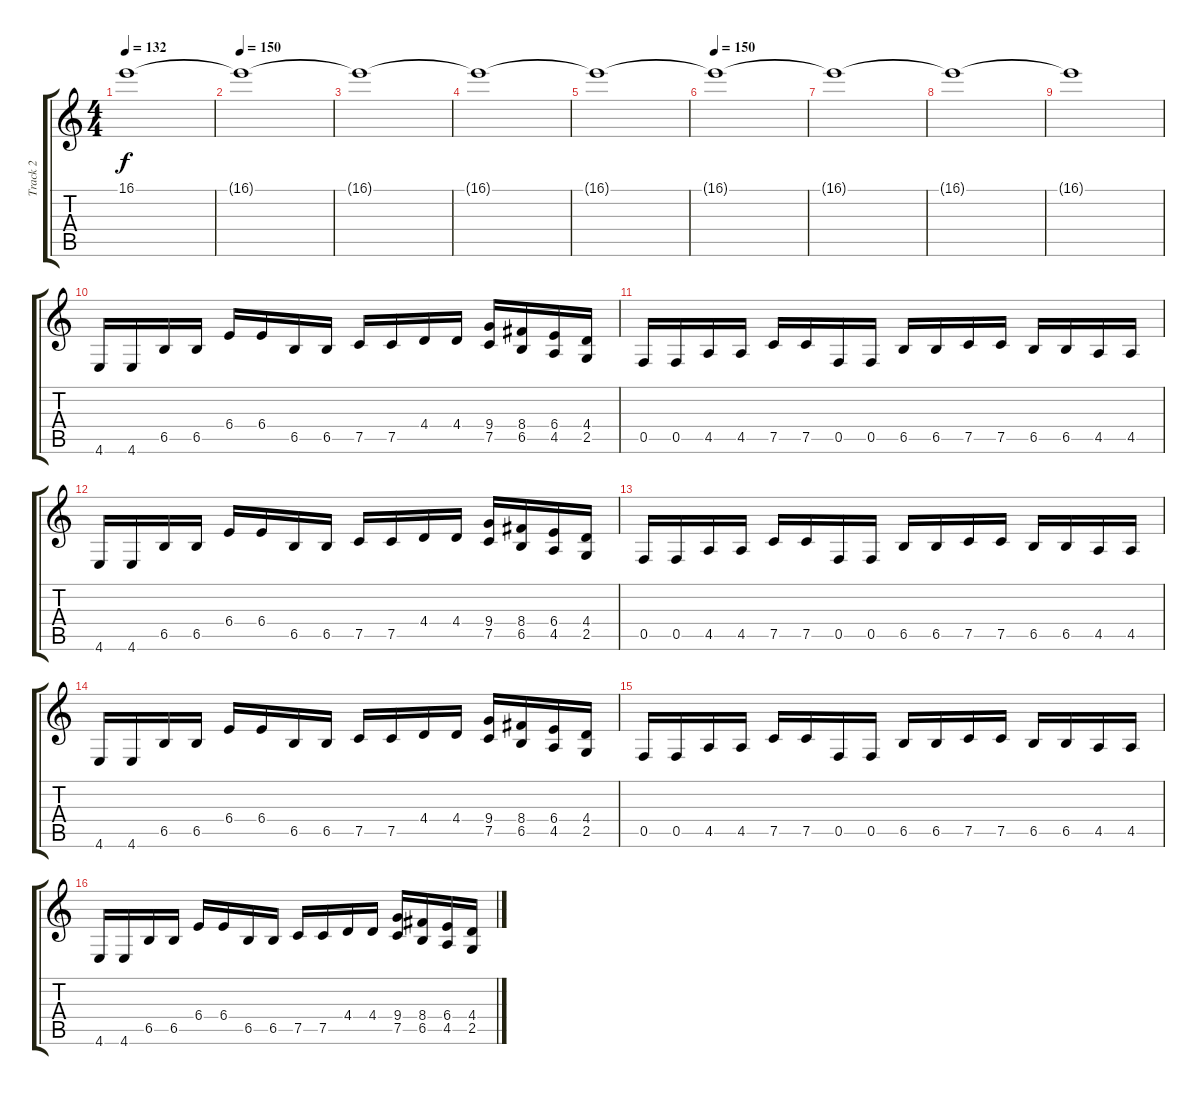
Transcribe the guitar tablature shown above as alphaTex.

\track ("Track 2" "Track 2") {instrument distortionguitar}
\staff {score tabs}
\tuning (C4 G3 Eb3 Bb2 F2 C2) {hide}
\ts (4 4)
\tempo 132
\clef g2
\ks c
16.1{t}.1{dy f} |
\tempo 150
16.1{t}.1 |
16.1{t}.1 |
16.1{t}.1 |
16.1{t}.1 |
\tempo 150
16.1{t}.1 |
16.1{t}.1 |
16.1{t}.1 |
16.1{t}.1 |
4.6.16 4.6.16 6.5.16 6.5.16 6.4.16 6.4.16 6.5.16 6.5.16 7.5.16 7.5.16 4.4.16 4.4.16 (9.4 7.5).16 (8.4 6.5).16 (6.4 4.5).16 (4.4 2.5).16 |
0.5.16 0.5.16 4.5.16 4.5.16 7.5.16 7.5.16 0.5.16 0.5.16 6.5.16 6.5.16 7.5.16 7.5.16 6.5.16 6.5.16 4.5.16 4.5.16 |
4.6.16 4.6.16 6.5.16 6.5.16 6.4.16 6.4.16 6.5.16 6.5.16 7.5.16 7.5.16 4.4.16 4.4.16 (9.4 7.5).16 (8.4 6.5).16 (6.4 4.5).16 (4.4 2.5).16 |
0.5.16 0.5.16 4.5.16 4.5.16 7.5.16 7.5.16 0.5.16 0.5.16 6.5.16 6.5.16 7.5.16 7.5.16 6.5.16 6.5.16 4.5.16 4.5.16 |
4.6.16 4.6.16 6.5.16 6.5.16 6.4.16 6.4.16 6.5.16 6.5.16 7.5.16 7.5.16 4.4.16 4.4.16 (9.4 7.5).16 (8.4 6.5).16 (6.4 4.5).16 (4.4 2.5).16 |
0.5.16 0.5.16 4.5.16 4.5.16 7.5.16 7.5.16 0.5.16 0.5.16 6.5.16 6.5.16 7.5.16 7.5.16 6.5.16 6.5.16 4.5.16 4.5.16 |
4.6.16 4.6.16 6.5.16 6.5.16 6.4.16 6.4.16 6.5.16 6.5.16 7.5.16 7.5.16 4.4.16 4.4.16 (9.4 7.5).16 (8.4 6.5).16 (6.4 4.5).16 (4.4 2.5).16
